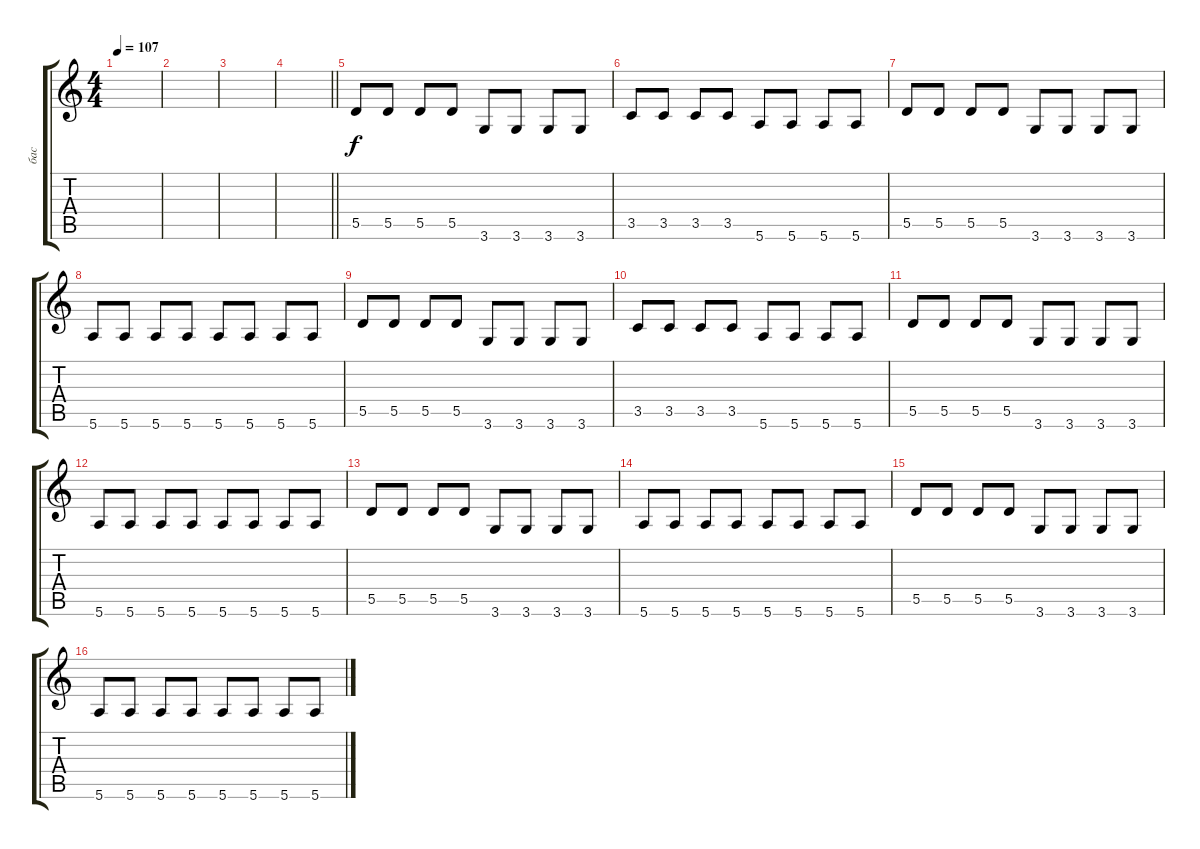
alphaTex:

\track ("бас" "бас") {instrument electricbassfinger}
\staff {score tabs}
\tuning (E4 B3 G3 D3 A2 E2) {hide}
\ts (4 4)
\tempo 107
\clef g2
\ks c
|
|
|
\barLineRight lightlight
|
5.5.8 5.5.8 5.5.8 5.5.8 3.6.8 3.6.8 3.6.8 3.6.8 |
3.5.8 3.5.8 3.5.8 3.5.8 5.6.8 5.6.8 5.6.8 5.6.8 |
5.5.8 5.5.8 5.5.8 5.5.8 3.6.8 3.6.8 3.6.8 3.6.8 |
5.6.8 5.6.8 5.6.8 5.6.8 5.6.8 5.6.8 5.6.8 5.6.8 |
5.5.8 5.5.8 5.5.8 5.5.8 3.6.8 3.6.8 3.6.8 3.6.8 |
3.5.8 3.5.8 3.5.8 3.5.8 5.6.8 5.6.8 5.6.8 5.6.8 |
5.5.8 5.5.8 5.5.8 5.5.8 3.6.8 3.6.8 3.6.8 3.6.8 |
5.6.8 5.6.8 5.6.8 5.6.8 5.6.8 5.6.8 5.6.8 5.6.8 |
5.5.8 5.5.8 5.5.8 5.5.8 3.6.8 3.6.8 3.6.8 3.6.8 |
5.6.8 5.6.8 5.6.8 5.6.8 5.6.8 5.6.8 5.6.8 5.6.8 |
5.5.8 5.5.8 5.5.8 5.5.8 3.6.8 3.6.8 3.6.8 3.6.8 |
5.6.8 5.6.8 5.6.8 5.6.8 5.6.8 5.6.8 5.6.8 5.6.8
